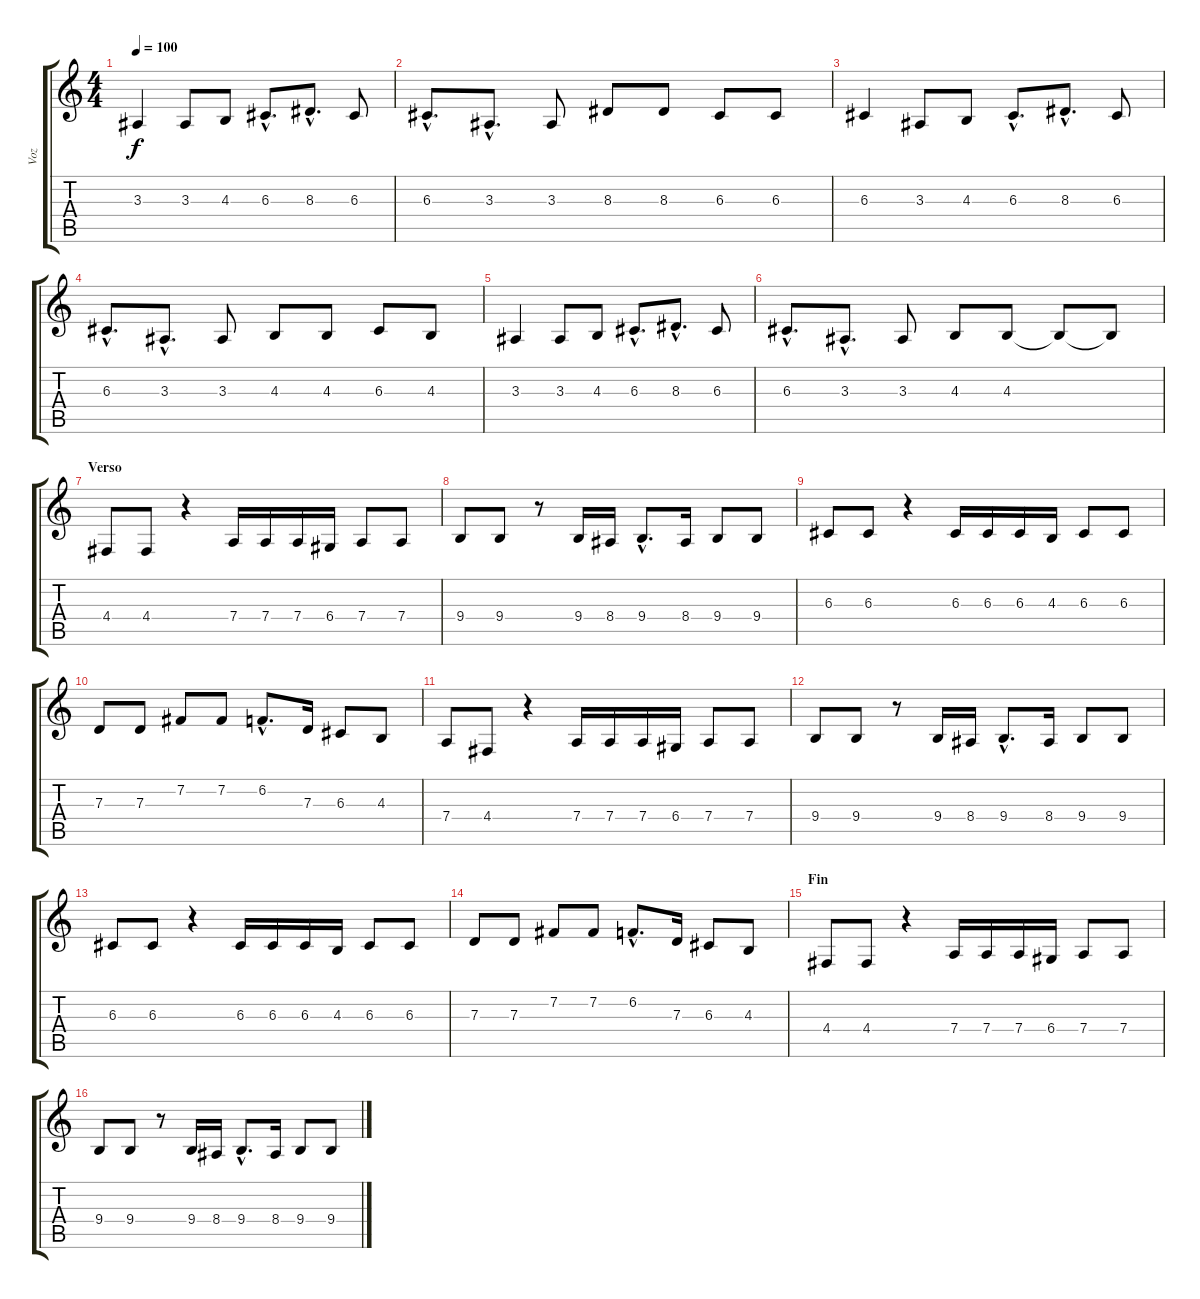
\track ("Voz" "Voz") {instrument altosax}
\staff {score tabs}
\tuning (E4 B3 G3 D3 A2 E2) {hide}
\ts (4 4)
\tempo 100
\clef g2
\ks c
3.3.4{dy f} 3.3.8 4.3.8 6.3{hac}.8{d} 8.3{hac}.8{d} 6.3.8 |
6.3{hac}.8{d} 3.3{hac}.8{d} 3.3.8 8.3.8 8.3.8 6.3.8 6.3.8 |
6.3.4 3.3.8 4.3.8 6.3{hac}.8{d} 8.3{hac}.8{d} 6.3.8 |
6.3{hac}.8{d} 3.3{hac}.8{d} 3.3.8 4.3.8 4.3.8 6.3.8 4.3.8 |
3.3.4 3.3.8 4.3.8 6.3{hac}.8{d} 8.3{hac}.8{d} 6.3.8 |
6.3{hac}.8{d} 3.3{hac}.8{d} 3.3.8 4.3.8 4.3.8 4.3{t}.8 4.3{t}.8 |
\section ("" "Verso")
4.4.8 4.4.8 r.4 7.4.16 7.4.16 7.4.16 6.4.16 7.4.8 7.4.8 |
9.4.8 9.4.8 r.8 9.4.16 8.4.16 9.4{hac}.8{d} 8.4.16 9.4.8 9.4.8 |
6.3.8 6.3.8 r.4 6.3.16 6.3.16 6.3.16 4.3.16 6.3.8 6.3.8 |
7.3.8 7.3.8 7.2.8 7.2.8 6.2{hac}.8{d} 7.3.16 6.3.8 4.3.8 |
7.4.8 4.4.8 r.4 7.4.16 7.4.16 7.4.16 6.4.16 7.4.8 7.4.8 |
9.4.8 9.4.8 r.8 9.4.16 8.4.16 9.4{hac}.8{d} 8.4.16 9.4.8 9.4.8 |
6.3.8 6.3.8 r.4 6.3.16 6.3.16 6.3.16 4.3.16 6.3.8 6.3.8 |
7.3.8 7.3.8 7.2.8 7.2.8 6.2{hac}.8{d} 7.3.16 6.3.8 4.3.8 |
\section ("" "Fin")
4.4.8{volume 14} 4.4.8 r.4 7.4.16 7.4.16 7.4.16 6.4.16 7.4.8 7.4.8 |
9.4.8 9.4.8 r.8 9.4.16 8.4.16 9.4{hac}.8{d} 8.4.16 9.4.8 9.4.8
